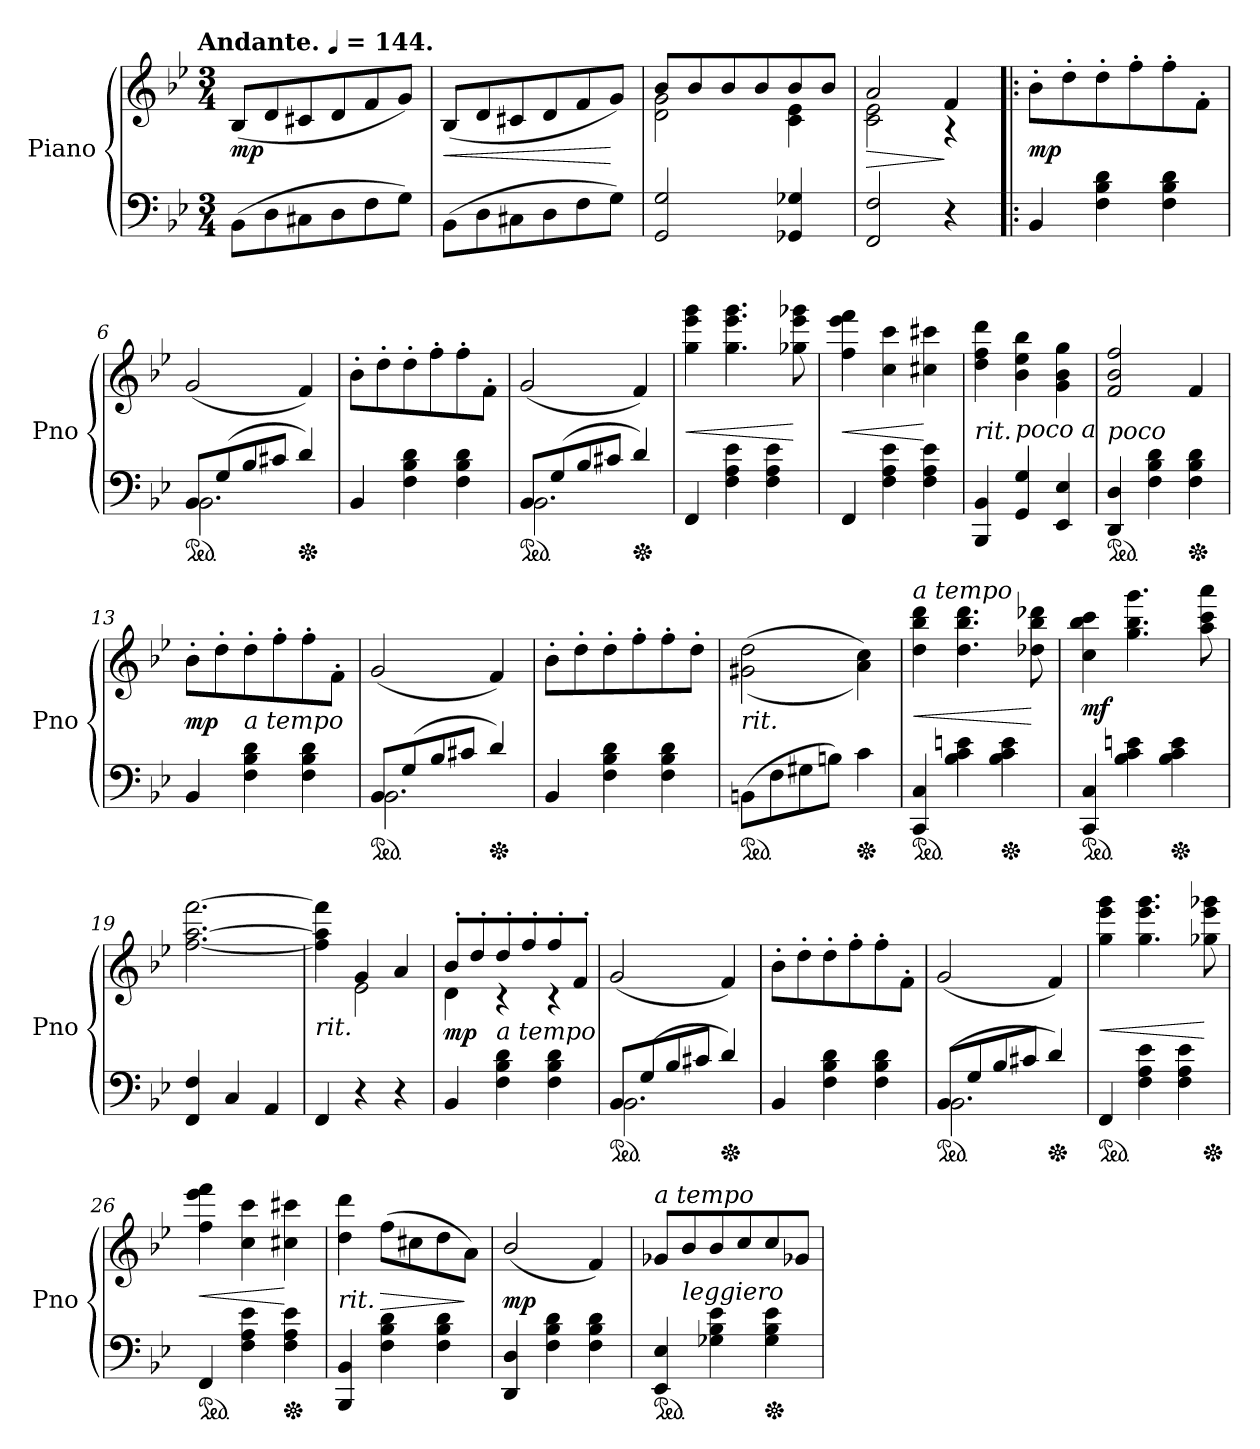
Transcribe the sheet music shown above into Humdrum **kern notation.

**kern	**kern	**dynam
*part1	*part1	*part1
*staff2	*staff1	*staff1/2
*I"Piano	*	*
*I'Pno	*	*
*clefF4	*clefG2	*
*k[b-e-]	*k[b-e-]	*
!!LO:TX:omd:t=Andante. [quarter] = 144.
*M3/4	*M3/4	*
*MM144	*MM144	*
=1	=1	=1
(8BB-L	(8B-L	mp
8D	8d	.
8C#X	8c#X	.
8D	8d	.
8F	8f	.
8GJ)	8gJ)	.
=2	=2	=2
(8BB-L	(8B-L	<
8D	8d	.
8C#X	8c#X	.
8D	8d	.
8F	8f	.
8GJ)	8gJ)	[
=3	=3	=3
*	*^	*
2GG 2G	8b-L	2d 2g	.
.	8b-	.	.
.	8b-	.	.
.	8b-	.	.
4GG-X 4G-X	8b-	4c 4e-	.
.	8b-J	.	.
=4	=4	=4	=4
2FF 2F	2a	2c 2e-	>
4r	4f	4r	]
*	*v	*v	*
=5!|:	=5!|:	=5!|:
4BB-	8b-'L	mp
.	8dd'	.
4F 4B- 4d	8dd'	.
.	8ff'	.
4F 4B- 4d	8ff'	.
.	8f'J	.
=6	=6	=6
*^	*	*
*ped	*	*	*
8BB-L	2.BB-	(2g	.
(<8G	.	.	.
8B-	.	.	.
8c#XJ	.	.	.
*Xped	*	*	*
4d)	.	4f)	.
*v	*v	*	*
=7	=7	=7
4BB-	8b-'L	.
.	8dd'	.
4F 4B- 4d	8dd'	.
.	8ff'	.
4F 4B- 4d	8ff'	.
.	8f'J	.
=8	=8	=8
*^	*	*
*ped	*	*	*
8BB-L	2.BB-	(2g	.
(<8G	.	.	.
8B-	.	.	.
8c#XJ	.	.	.
*Xped	*	*	*
4d)	.	4f)	.
*v	*v	*	*
=9	=9	=9
4FF	4gg 4eee- 4ggg	<
4F 4A 4e-	4.gg 4.eee- 4.ggg	.
4F 4A 4e-	.	.
.	8gg-X 8eee- 8ggg-X	[
=10	=10	=10
4FF	4ff 4eee- 4fff	<
4F 4A 4e-	4cc 4ccc	.
4F 4A 4e-	4cc#X 4ccc#X	[
=11	=11	=11
!	!LO:TX:c:i:t=rit.	!
4BBB- 4BB-	4dd 4ff 4ddd	.
!	!LO:TX:c:i:t=poco a	!
4GG 4G	4b- 4ee- 4bb-	.
4EE- 4E-	4g 4b- 4gg	.
=12	=12	=12
!	!LO:TX:c:i:t=poco	!
*ped	*	*
4DD 4D	2f/ 2b-/ 2ff/	.
4F 4B- 4d	.	.
*Xped	*	*
4F 4B- 4d	4f	.
=13	=13	=13
4BB-	8b-'L	mp
.	8dd'	.
!	!LO:TX:c:i:t=a tempo	!
4F 4B- 4d	8dd'	.
.	8ff'	.
4F 4B- 4d	8ff'	.
.	8f'J	.
=14	=14	=14
*^	*	*
*ped	*	*	*
8BB-L	2.BB-	(2g	.
(<8G	.	.	.
8B-	.	.	.
8c#XJ	.	.	.
*Xped	*	*	*
4d)	.	4f)	.
*v	*v	*	*
=15	=15	=15
4BB-	8b-'L	.
.	8dd'	.
4F 4B- 4d	8dd'	.
.	8ff'	.
4F 4B- 4d	8ff'	.
.	8dd'J	.
=16	=16	=16
!	!LO:TX:c:i:t=rit.	!
*ped	*	*
(8BBnL	(<(>2g#X 2dd	.
8F	.	.
8G#X	.	.
8BnJ)	.	.
*Xped	*	*
4c	4a 4cc))	.
=17	=17	=17
!	!LO:TX:a:i:t=a tempo	!
*ped	*	*
4CC 4C	4dd 4bb- 4ddd	<
4B- 4c 4en	4.dd 4.bb- 4.ddd	.
*Xped	*	*
4B- 4c 4e	.	.
.	8dd-X 8bb- 8ddd-X	[
=18	=18	=18
*ped	*	*
4CC 4C	4cc 4bb- 4ccc	mf
4B- 4c 4en	4.gg 4.bb- 4.ggg	.
*Xped	*	*
4B- 4c 4e	.	.
.	8aa 8ccc 8aaa	.
=19	=19	=19
4FF 4F	[2.ff [2.aa [2.fff	.
4C	.	.
4AA	.	.
=20	=20	=20
*	*^	*
!	!LO:TX:c:i:t=rit.	!	!
4FF	4ff] 4aa] 4fff]	4ryy	.
4r	4g	2e-	.
4r	4a	.	.
=21	=21	=21	=21
!	!	!	!LO:DY:t=%s a tempo
4BB-	8b-'<L	4d	mp
.	8dd'<	.	.
4F 4B- 4d	8dd'<	4rc	.
.	8ff'<	.	.
4F 4B- 4d	8ff'<	4rc	.
.	8f'<J	.	.
*	*v	*v	*
=22	=22	=22
*^	*	*
*ped	*	*	*
8BB-L	2.BB-	(2g	.
(<8G	.	.	.
8B-	.	.	.
8c#XJ	.	.	.
*Xped	*	*	*
4d)	.	4f)	.
*v	*v	*	*
=23	=23	=23
4BB-	8b-'L	.
.	8dd'	.
4F 4B- 4d	8dd'	.
.	8ff'	.
4F 4B- 4d	8ff'	.
.	8f'J	.
=24	=24	=24
*^	*	*
*ped	*	*	*
(<8BB-L	2.BB-	(2g	.
8G	.	.	.
8B-	.	.	.
8c#XJ	.	.	.
*Xped	*	*	*
4d)	.	4f)	.
*v	*v	*	*
=25	=25	=25
*ped	*	*
4FF	4gg 4eee- 4ggg	<
4F 4A 4e-	4.gg 4.eee- 4.ggg	.
4F 4A 4e-	.	.
*Xped	*	*
.	8gg-X 8eee- 8ggg-X	[
=26	=26	=26
*ped	*	*
4FF	4ff 4eee- 4fff	<
4F 4A 4e-	4cc 4ccc	.
*Xped	*	*
4F 4A 4e-	4cc#X 4ccc#X	[
=27	=27	=27
!	!LO:TX:c:i:t=rit.	!
4BBB- 4BB-	4dd 4ddd	.
4F 4B- 4d	(8ffL	>
.	8cc#X	.
4F 4B- 4d	8dd	.
.	8aJ)	]
=28	=28	=28
4DD 4D	(2b-/	mp
4F 4B- 4d	.	.
4F 4B- 4d	4f)	.
=29	=29	=29
!	!LO:TX:a:i:t=a tempo	!
*ped	*	*
4EE- 4E-	8g-XL	.
!	!LO:TX:c:i:t=leggiero	!
.	8b-	.
4G-X 4B- 4e-	8b-	.
.	8cc	.
*Xped	*	*
4G- 4B- 4e-	8cc	.
.	8g-XJ	.
=	=	=
*-	*-	*-
